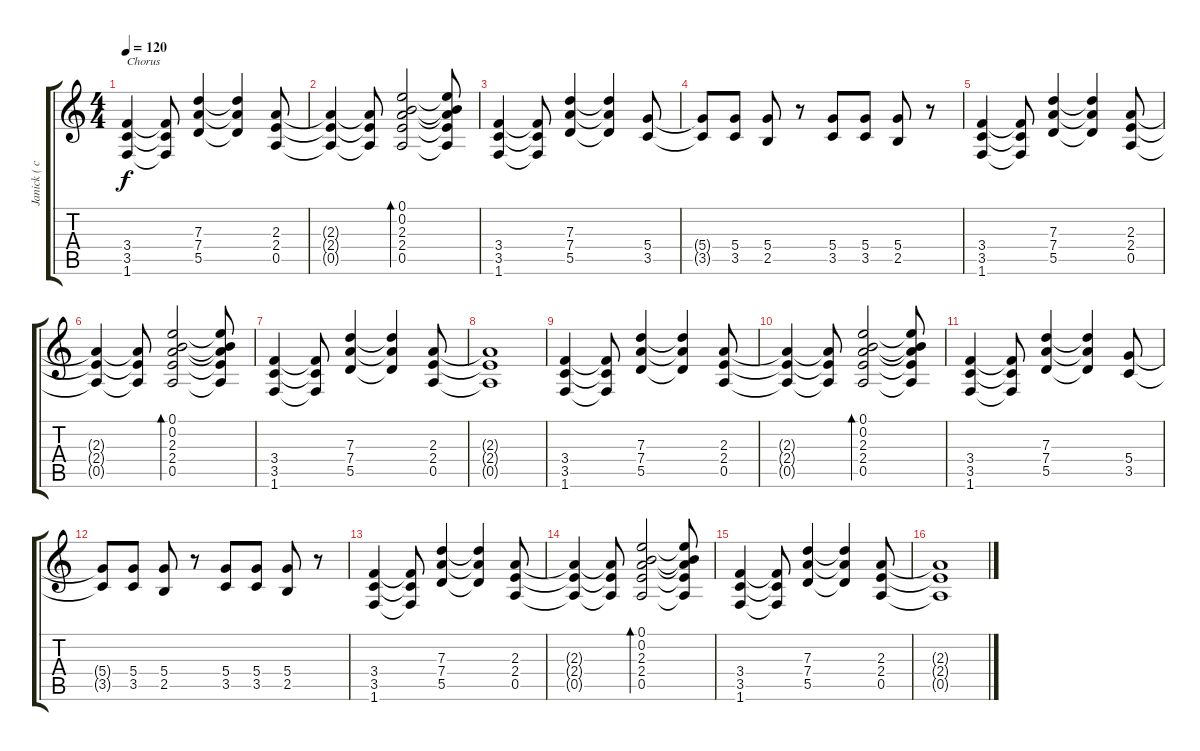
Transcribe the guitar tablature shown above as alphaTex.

\track ("Janick ( clean )" "Janick ( c") {instrument electricguitarclean}
\staff {score tabs}
\tuning (E4 B3 G3 D3 A2 E2) {hide}
\ts (4 4)
\tempo 120
\clef g2
\ks c
(3.4 3.5 1.6).4{txt "Chorus" dy f} (3.4{t} 3.5{t} 1.6{t}).8 (7.3 7.4 5.5).4 (7.3{t} 7.4{t} 5.5{t}).4 (2.3 2.4 0.5).8 |
(2.3{t} 2.4{t} 0.5{t}).4 (2.3{t} 2.4{t} 0.5{t}).8 (0.1 0.2 2.3 2.4 0.5).2{bd 240} (0.1{t} 0.2{t} 2.3{t} 2.4{t} 0.5{t}).8 |
(3.4 3.5 1.6).4 (3.4{t} 3.5{t} 1.6{t}).8 (7.3 7.4 5.5).4 (7.3{t} 7.4{t} 5.5{t}).4 (5.4 3.5).8 |
(5.4{t} 3.5{t}).8 (5.4 3.5).8 (5.4 2.5).8 r.8 (5.4 3.5).8 (5.4 3.5).8 (5.4 2.5).8 r.8 |
(3.4 3.5 1.6).4 (3.4{t} 3.5{t} 1.6{t}).8 (7.3 7.4 5.5).4 (7.3{t} 7.4{t} 5.5{t}).4 (2.3 2.4 0.5).8 |
(2.3{t} 2.4{t} 0.5{t}).4 (2.3{t} 2.4{t} 0.5{t}).8 (0.1 0.2 2.3 2.4 0.5).2{bd 240} (0.1{t} 0.2{t} 2.3{t} 2.4{t} 0.5{t}).8 |
(3.4 3.5 1.6).4 (3.4{t} 3.5{t} 1.6{t}).8 (7.3 7.4 5.5).4 (7.3{t} 7.4{t} 5.5{t}).4 (2.3 2.4 0.5).8 |
(2.3{t} 2.4{t} 0.5{t}).1 |
(3.4 3.5 1.6).4 (3.4{t} 3.5{t} 1.6{t}).8 (7.3 7.4 5.5).4 (7.3{t} 7.4{t} 5.5{t}).4 (2.3 2.4 0.5).8 |
(2.3{t} 2.4{t} 0.5{t}).4 (2.3{t} 2.4{t} 0.5{t}).8 (0.1 0.2 2.3 2.4 0.5).2{bd 240} (0.1{t} 0.2{t} 2.3{t} 2.4{t} 0.5{t}).8 |
(3.4 3.5 1.6).4 (3.4{t} 3.5{t} 1.6{t}).8 (7.3 7.4 5.5).4 (7.3{t} 7.4{t} 5.5{t}).4 (5.4 3.5).8 |
(5.4{t} 3.5{t}).8 (5.4 3.5).8 (5.4 2.5).8 r.8 (5.4 3.5).8 (5.4 3.5).8 (5.4 2.5).8 r.8 |
(3.4 3.5 1.6).4 (3.4{t} 3.5{t} 1.6{t}).8 (7.3 7.4 5.5).4 (7.3{t} 7.4{t} 5.5{t}).4 (2.3 2.4 0.5).8 |
(2.3{t} 2.4{t} 0.5{t}).4 (2.3{t} 2.4{t} 0.5{t}).8 (0.1 0.2 2.3 2.4 0.5).2{bd 240} (0.1{t} 0.2{t} 2.3{t} 2.4{t} 0.5{t}).8 |
(3.4 3.5 1.6).4 (3.4{t} 3.5{t} 1.6{t}).8 (7.3 7.4 5.5).4 (7.3{t} 7.4{t} 5.5{t}).4 (2.3 2.4 0.5).8 |
(2.3{t} 2.4{t} 0.5{t}).1
